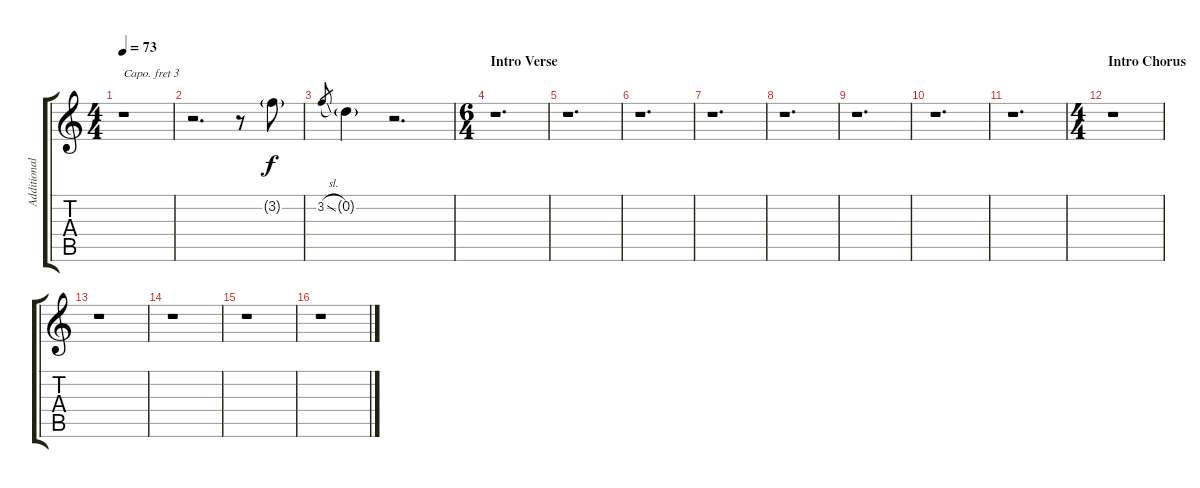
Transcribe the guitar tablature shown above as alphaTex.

\track ("Additional Clean Guitar" "Additional") {instrument electricguitarjazz}
\staff {score tabs}
\capo 3
\tuning (E4 B3 G3 D3 A2 E2) {hide}
\ts (4 4)
\tempo 73
\clef g2
\ks c
r.1{dy f} |
r.2{d} r.8 3.2{g}.8 |
3.2{sl}.8{gr} 0.2{g}.4 r.2{d} |
\ts (6 4)
\section ("" "Intro Verse")
r.1{d} |
r.1{d} |
r.1{d} |
r.1{d} |
r.1{d} |
r.1{d} |
r.1{d} |
r.1{d} |
\ts (4 4)
\section ("" "Intro Chorus")
r.1 |
r.1 |
r.1 |
r.1 |
r.1
